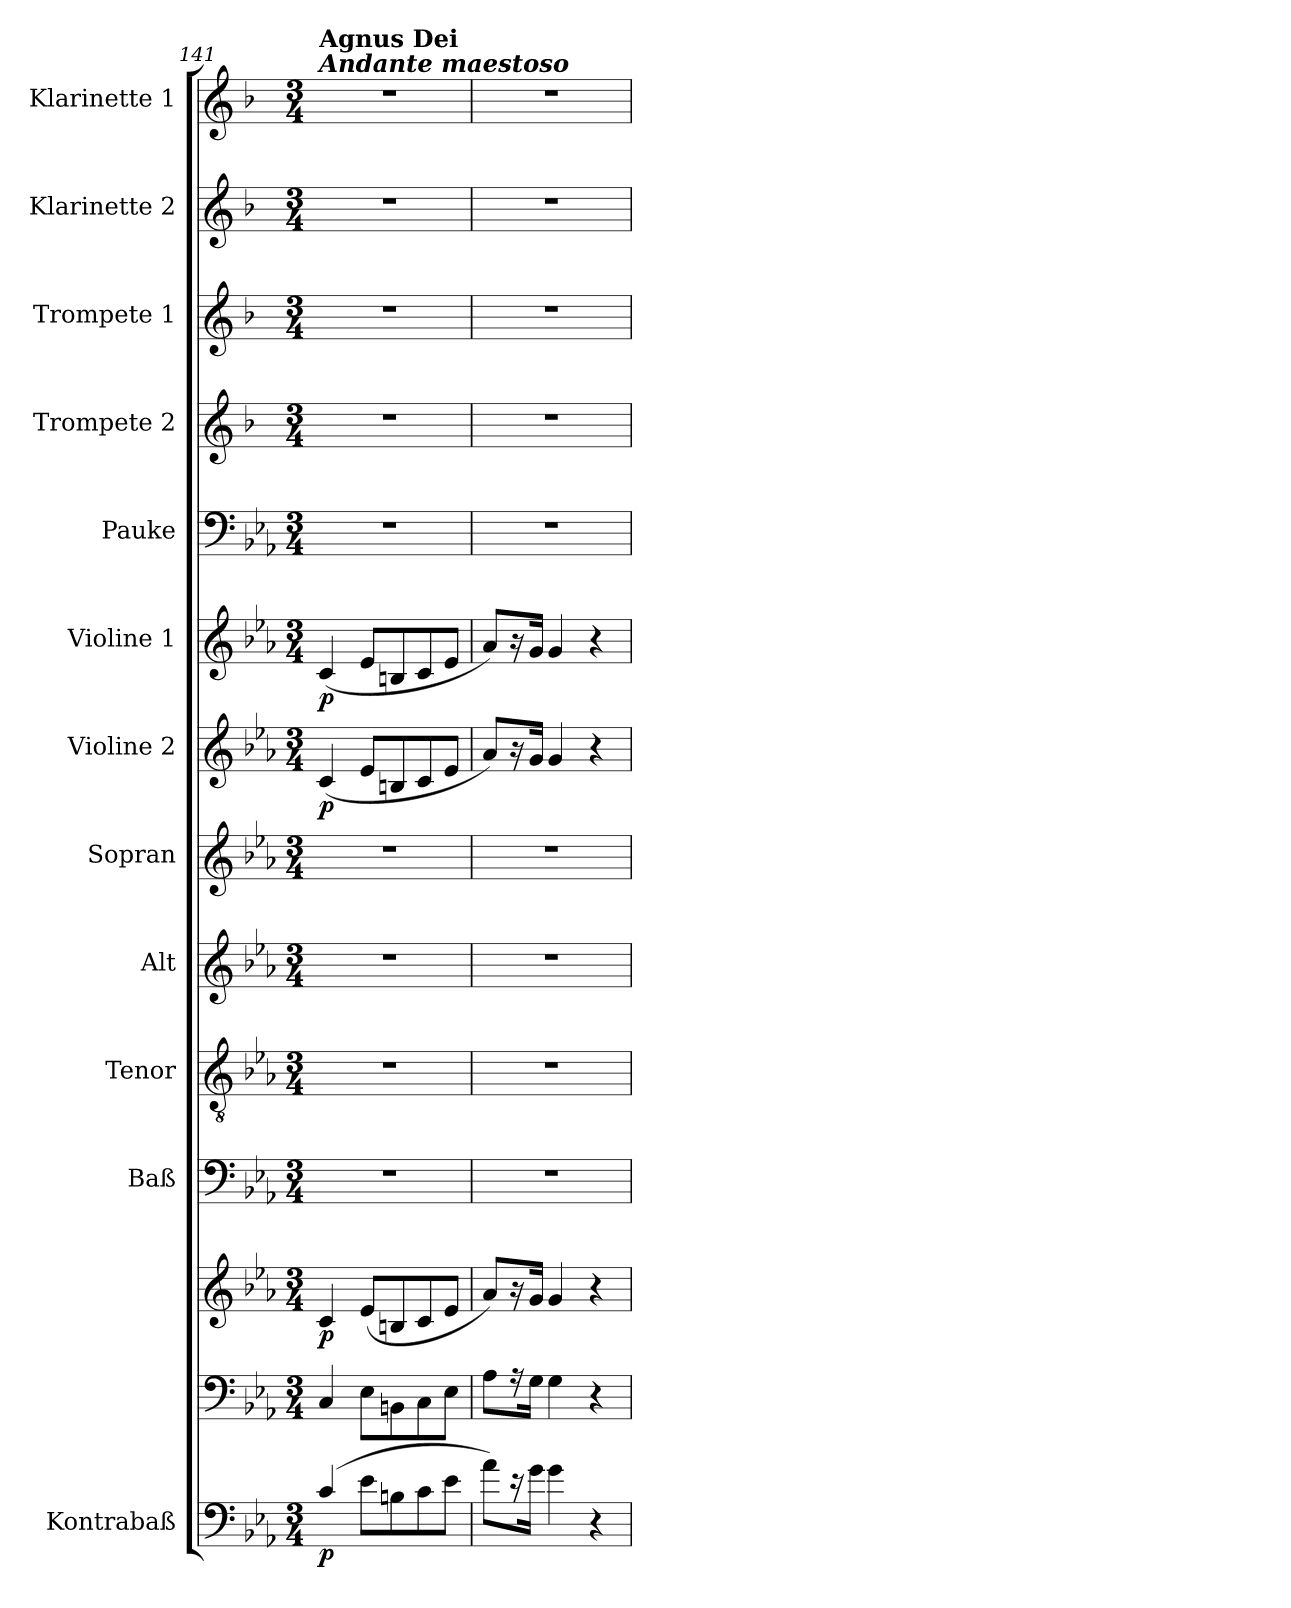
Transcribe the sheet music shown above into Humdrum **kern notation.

**kern	**dynam	**kern	**kern	**dynam	**kern	**kern	**kern	**kern	**kern	**dynam	**kern	**dynam	**kern	**kern	**kern	**kern	**kern
*part13	*part13	*part12	*part12	*part12	*part11	*part10	*part9	*part8	*part7	*part7	*part6	*part6	*part5	*part4	*part3	*part2	*part1
*staff14	*staff14	*staff13	*staff12	*staff12/13	*staff11	*staff10	*staff9	*staff8	*staff7	*staff7	*staff6	*staff6	*staff5	*staff4	*staff3	*staff2	*staff1
*I"Kontrabaß	*	*	*	*	*I"Baß	*I"Tenor	*I"Alt	*I"Sopran	*I"Violine 2	*	*I"Violine 1	*	*I"Pauke	*I"Trompete 2	*I"Trompete 1	*I"Klarinette 2	*I"Klarinette 1
*	*	*	*	*	*	*	*	*	*I'Vln	*	*I'Vln	*	*	*I'Tpt	*I'Tpt	*	*
!!LO:PB:g=z
*clefF4	*	*clefF4	*clefG2	*	*clefF4	*clefGv2	*clefG2	*clefG2	*clefG2	*	*clefG2	*	*clefF4	*clefG2	*clefG2	*clefG2	*clefG2
*ITrd7c12	*	*	*	*	*	*	*	*	*	*	*	*	*	*ITrd1c2	*ITrd1c2	*ITrd1c2	*ITrd1c2
*k[b-e-a-]	*	*k[b-e-a-]	*k[b-e-a-]	*	*k[b-e-a-]	*k[b-e-a-]	*k[b-e-a-]	*k[b-e-a-]	*k[b-e-a-]	*	*k[b-e-a-]	*	*k[b-e-a-]	*k[b-e-a-]	*k[b-e-a-]	*k[b-e-a-]	*k[b-e-a-]
*E-:	*	*E-:	*E-:	*	*E-:	*E-:	*E-:	*E-:	*E-:	*	*E-:	*	*E-:	*E-:	*E-:	*E-:	*E-:
*M3/4	*	*M3/4	*M3/4	*	*M3/4	*M3/4	*M3/4	*M3/4	*M3/4	*	*M3/4	*	*M3/4	*M3/4	*M3/4	*M3/4	*M3/4
=141	=141	=141	=141	=141	=141	=141	=141	=141	=141	=141	=141	=141	=141	=141	=141	=141	=141
!	!	!	!	!	!	!	!	!	!	!	!	!	!	!	!	!	!LO:TX:a:Bi:t=Andante maestoso
!	!	!	!	!	!	!	!	!	!	!	!	!	!	!	!	!	!LO:TX:a:B:t=Agnus Dei
!	!LO:DY:b	!	!	!LO:DY:b	!	!	!	!	!	!LO:DY:b	!	!LO:DY:b	!	!	!	!	!
(4C/	p	4C/	4c/	p	2.r	2.r	2.r	2.r	(<4c/	p	(<4c/	p	2.r	2.r	2.r	2.r	2.r
8E-\L	.	8E-\L	(<8e-/L	.	.	.	.	.	8e-/L	.	8e-/L	.	.	.	.	.	.
8BBn\	.	8BBn\	8Bn/	.	.	.	.	.	8Bn/	.	8Bn/	.	.	.	.	.	.
8C\	.	8C\	8c/	.	.	.	.	.	8c/	.	8c/	.	.	.	.	.	.
8E-\J	.	8E-\J	8e-/J	.	.	.	.	.	8e-/J	.	8e-/J	.	.	.	.	.	.
=142	=142	=142	=142	=142	=142	=142	=142	=142	=142	=142	=142	=142	=142	=142	=142	=142	=142
8A-\L)	.	8A-\L	8a-/L)	.	2.r	2.r	2.r	2.r	8a-/L)	.	8a-/L)	.	2.r	2.r	2.r	2.r	2.r
16r	.	16r	16r	.	.	.	.	.	16r	.	16r	.	.	.	.	.	.
16G\Jk	.	16G\Jk	16g/Jk	.	.	.	.	.	16g/Jk	.	16g/Jk	.	.	.	.	.	.
4G\	.	4G\	4g/	.	.	.	.	.	4g/	.	4g/	.	.	.	.	.	.
4r	.	4r	4r	.	.	.	.	.	4r	.	4r	.	.	.	.	.	.
=	=	=	=	=	=	=	=	=	=	=	=	=	=	=	=	=	=
*-	*-	*-	*-	*-	*-	*-	*-	*-	*-	*-	*-	*-	*-	*-	*-	*-	*-
